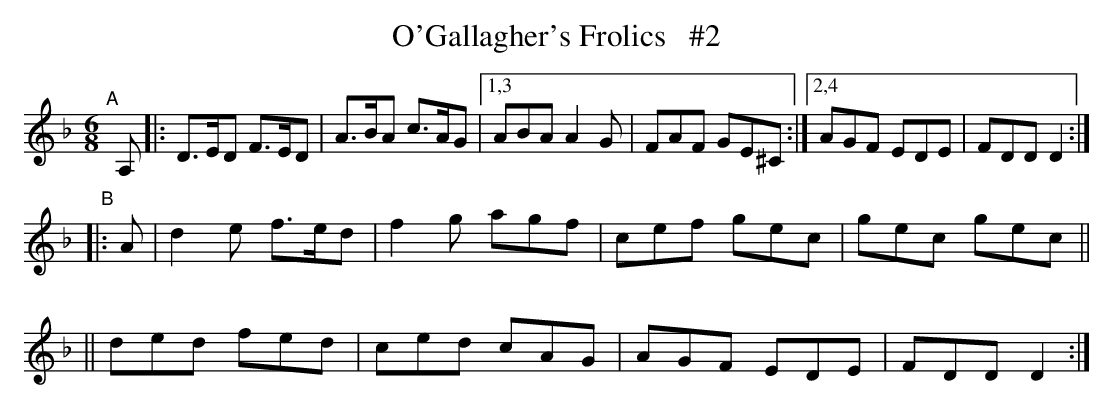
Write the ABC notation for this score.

X:1
T: O'Gallagher's Frolics   #2
M: 6/8
L: 1/8
K: Dm
"^A"[|] A, \
|: D>ED F>ED | A>BA c>AG |\
[1,3 ABA A2G | FAF GE^C :|\
[2,4 AGF EDE | FDD D2 :|
"^B"|: A \
 | d2e f>ed | f2g agf | cef gec | gec gec ||
|| ded fed  | ced cAG | AGF EDE | FDD D2 :|
